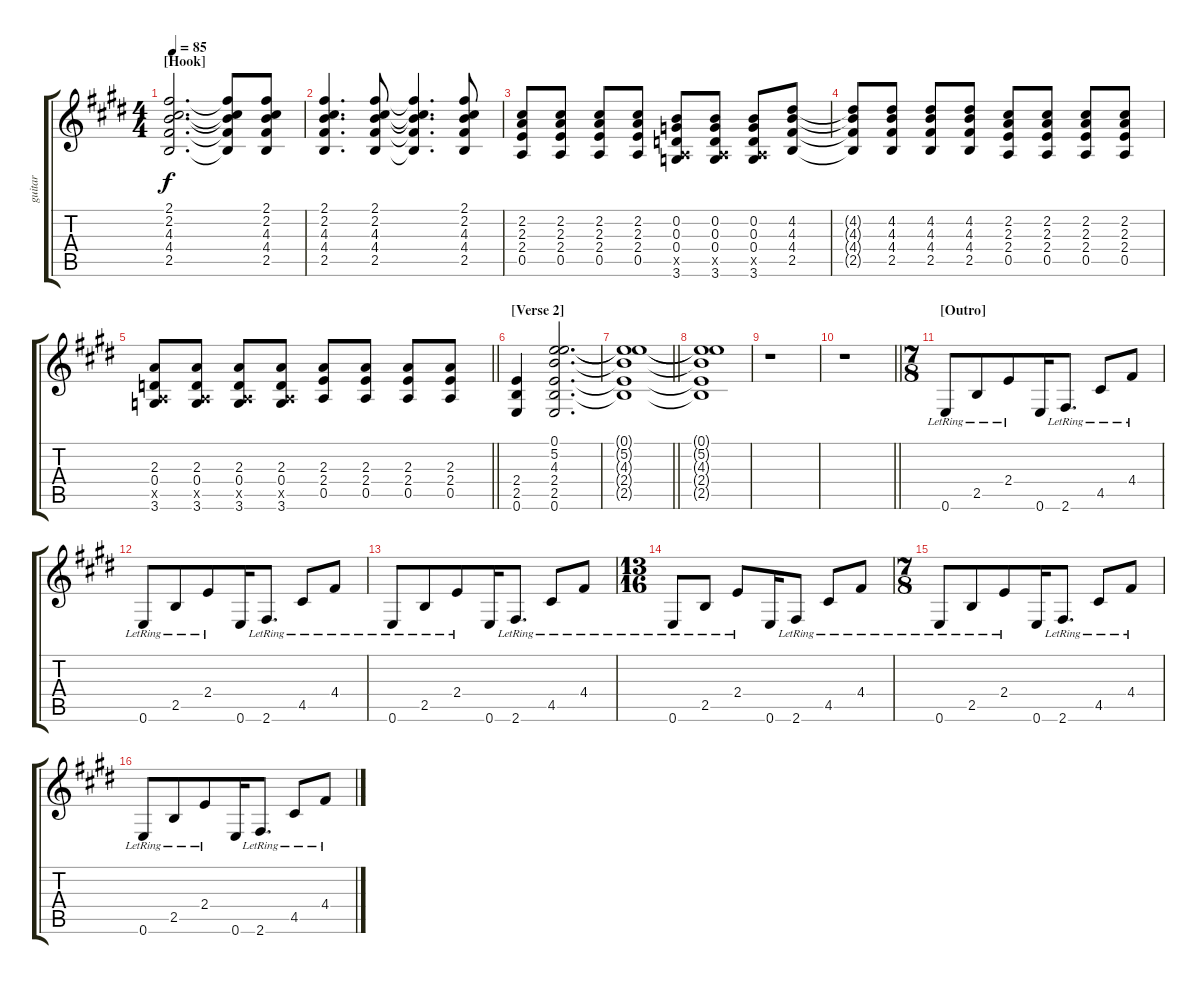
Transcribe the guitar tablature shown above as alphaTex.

\track ("guitar" "guitar") {instrument distortionguitar}
\staff {score tabs}
\tuning (E4 B3 G3 D3 A2 E2) {hide}
\ts (4 4)
\section ("" "[Hook]")
\tempo 85
\clef g2
\ks e
(2.1 2.2 4.3 4.4 2.5).2{d dy f} (2.1{t} 2.2{t} 4.3{t} 4.4{t} 2.5{t}).8 (2.1 2.2 4.3 4.4 2.5).8 |
(2.1 2.2 4.3 4.4 2.5).4{d} (2.1 2.2 4.3 4.4 2.5).8 (2.1{t} 2.2{t} 4.3{t} 4.4{t} 2.5{t}).4{d} (2.1 2.2 4.3 4.4 2.5).8 |
(2.2 2.3 2.4 0.5).8 (2.2 2.3 2.4 0.5).8 (2.2 2.3 2.4 0.5).8 (2.2 2.3 2.4 0.5).8 (0.2 0.3 0.4 0.5{x} 3.6).8 (0.2 0.3 0.4 0.5{x} 3.6).8 (0.2 0.3 0.4 0.5{x} 3.6).8 (4.2 4.3 4.4 2.5).8 |
(4.2{t} 4.3{t} 4.4{t} 2.5{t}).8 (4.2 4.3 4.4 2.5).8 (4.2 4.3 4.4 2.5).8 (4.2 4.3 4.4 2.5).8 (2.2 2.3 2.4 0.5).8 (2.2 2.3 2.4 0.5).8 (2.2 2.3 2.4 0.5).8 (2.2 2.3 2.4 0.5).8 |
\barLineRight lightlight
(2.3 0.4 0.5{x} 3.6).8 (2.3 0.4 0.5{x} 3.6).8 (2.3 0.4 0.5{x} 3.6).8 (2.3 0.4 0.5{x} 3.6).8 (2.3 2.4 0.5).8 (2.3 2.4 0.5).8 (2.3 2.4 0.5).8 (2.3 2.4 0.5).8 |
\section ("" "[Verse 2]")
(2.4 2.5 0.6).4 (0.1 5.2 4.3 2.4 2.5 0.6).2{d volume 0} |
\barLineRight lightlight
(0.1{t} 5.2{t} 4.3{t} 2.4{t} 2.5{t}).1 |
(0.1{t} 5.2{t} 4.3{t} 2.4{t} 2.5{t}).1 |
r.1 |
\barLineRight lightlight
r.1 |
\ts (7 8)
\section ("" "[Outro]")
0.6{lr}.8{volume 16} 2.5{lr}.8 2.4{lr}.8 0.6.16 2.6{lr}.8{d} 4.5{lr}.8 4.4{lr}.8 |
0.6{lr}.8 2.5{lr}.8 2.4{lr}.8 0.6.16 2.6{lr}.8{d} 4.5{lr}.8 4.4{lr}.8 |
0.6{lr}.8 2.5{lr}.8 2.4{lr}.8 0.6.16 2.6{lr}.8{d} 4.5{lr}.8 4.4{lr}.8 |
\ts (13 16)
0.6{lr}.8 2.5{lr}.8 2.4{lr}.8 0.6.16 2.6{lr}.8 4.5{lr}.8 4.4{lr}.8 |
\ts (7 8)
0.6{lr}.8 2.5{lr}.8 2.4{lr}.8 0.6.16 2.6{lr}.8{d} 4.5{lr}.8 4.4{lr}.8 |
0.6{lr}.8 2.5{lr}.8 2.4{lr}.8 0.6.16 2.6{lr}.8{d} 4.5{lr}.8 4.4{lr}.8
